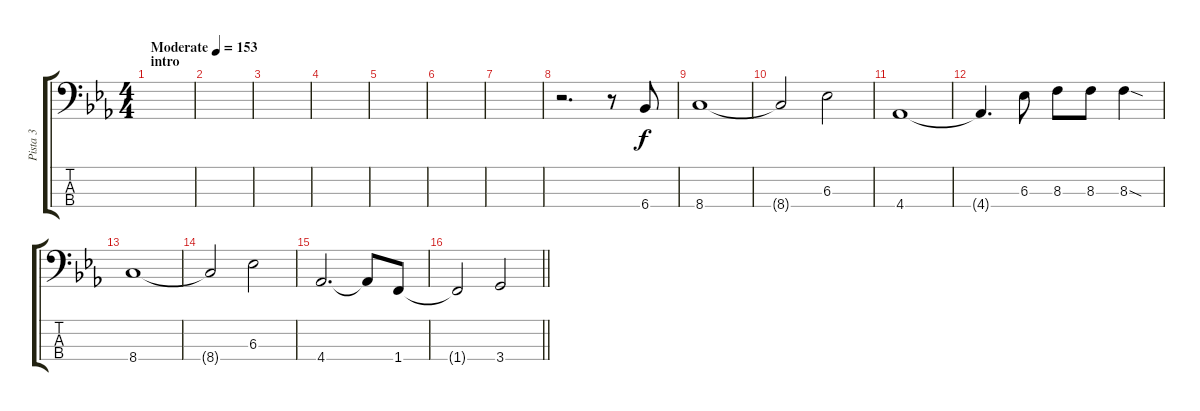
\track ("Pista 3" "Pista 3") {instrument electricbassfinger}
\staff {score tabs}
\tuning (G2 D2 A1 E1) {hide}
\ts (4 4)
\section ("" "intro")
\tempo (153 "Moderate")
\clef f4
\ks eb
|
|
|
|
|
|
|
r.2{d} r.8 6.4.8 |
8.4.1 |
8.4{t}.2 6.3.2 |
4.4.1 |
4.4{t}.4{d} 6.3.8 8.3.8 8.3.8 8.3{sod}.4 |
8.4.1 |
8.4{t}.2 6.3.2 |
4.4.2{d} 4.4{t}.8 1.4.8 |
\barLineRight lightlight
1.4{t}.2 3.4.2
